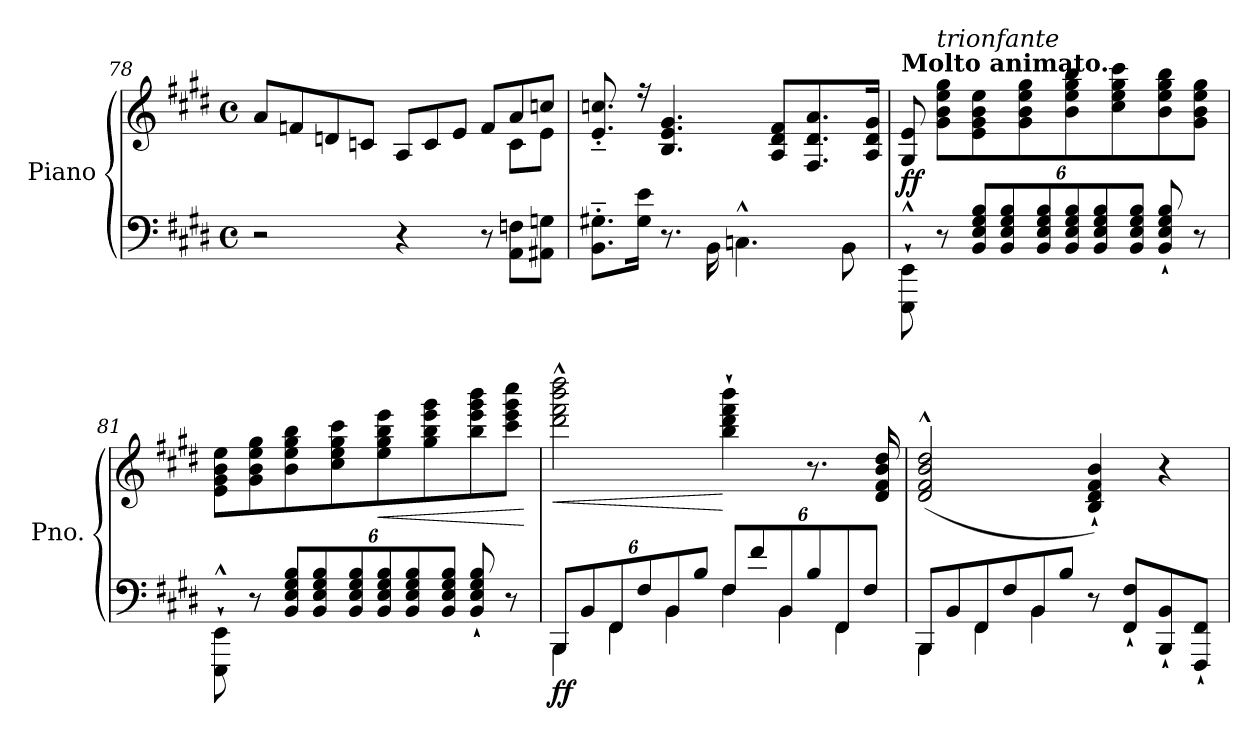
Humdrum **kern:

**kern	**kern	**dynam
*part1	*part1	*part1
*staff2	*staff1	*staff1/2
*I"Piano	*	*
*I'Pno.	*	*
*clefF4	*clefG2	*
*k[f#c#g#d#]	*k[f#c#g#d#]	*
*M4/4	*M4/4	*
*met(c)	*met(c)	*
=78	=78	=78
*	*^	*
2r	8a/L	2.ryy	.
.	8fn/	.	.
.	8dn/	.	.
.	8cn/J	.	.
*	*Xtuplet	*	*
4r	12A/L	.	.
.	12c/	.	.
.	12e/J	.	.
*Xtuplet	*	*	*
12r	12f/L	12ryy	.
12AA\ 12Fn\L	12a/	12c\L	.
12AA#X\ 12Gn\J	12ccn/J	12e\J	.
*	*v	*v	*
!!LO:LB:g=z
=79	=79	=79
8.BB\'~ 8.G#X\'~L	8.e/'~ 8.ccn/'~	.
16G#\ 16e\Jk	16rff	.
8.r	4.B/ 4.e/ 4.g#/	.
!	!	!LO:DY:b=2
16BB\	.	other-dynamics
4.Cn^^\	.	.
.	8A/ 8d#/ 8f#/L	.
.	8.F#/ 8.d#/ 8.a/	.
8BB\	.	.
.	16A/ 16d#/ 16g#/Jk	.
!!LO:LB:g=z
=80	=80	=80
!	!LO:TX:a:B:t=Molto animato.	!
!	!	!LO:DY:b
8EEE\`^^ 8EE\`^^	8G#/ 8e/	ff
!	!LO:TX:a:i:t=trionfante	!
8r	8g#\ 8b\ 8ee\ 8gg#\L	.
*tuplet	*	*
*Xbrackettup	*	*
12BB/ 12E/ 12G#/ 12B/L	8e\ 8g#\ 8b\ 8ee\	.
12BB/ 12E/ 12G#/ 12B/	.	.
.	8g#\ 8b\ 8ee\ 8gg#\	.
12BB/ 12E/ 12G#/ 12B/	.	.
12BB/ 12E/ 12G#/ 12B/	8b\ 8ee\ 8gg#\ 8bb\	.
12BB/ 12E/ 12G#/ 12B/	.	.
.	8cc#\ 8ee\ 8gg#\ 8ccc#\	.
12BB/ 12E/ 12G#/ 12B/J	.	.
8BB/` 8E/` 8G#/` 8B/`	8b\ 8ee\ 8gg#\ 8bb\	.
8r	8g#\ 8b\ 8ee\ 8gg#\J	.
=81	=81	=81
8EEE\`^^ 8EE\`^^	8e\ 8g#\ 8b\ 8ee\L	.
8r	8g#\ 8b\ 8ee\ 8gg#\	.
12BB/ 12E/ 12G#/ 12B/L	8b\ 8ee\ 8gg#\ 8bb\	.
12BB/ 12E/ 12G#/ 12B/	.	.
.	8cc#\ 8ee\ 8gg#\ 8ccc#\	.
12BB/ 12E/ 12G#/ 12B/	.	.
!	!	!LO:HP:b
12BB/ 12E/ 12G#/ 12B/	8ee\ 8gg#\ 8bb\ 8eee\	<
12BB/ 12E/ 12G#/ 12B/	.	.
.	8gg#\ 8bb\ 8eee\ 8ggg#\	.
12BB/ 12E/ 12G#/ 12B/J	.	.
8BB/` 8E/` 8G#/` 8B/`	8bb\ 8eee\ 8ggg#\ 8bbb\	.
8r	8ccc#\ 8eee\ 8ggg#\ 8cccc#\J	.
.	.	[
=82	=82	=82
*^	*	*
*	*Xtuplet	*	*
!	!	!	!LO:HP:b
!	!	!	!LO:DY:n=1:b=2
12BBB/L	6BBB\	2ddd#\^^ 2fff#\^^ 2bbb\^^ 2dddd#\^^	< ff
12BB/	.	.	.
12FF#/	6FF#\	.	.
12F#/	.	.	.
12BB/	6BB\	.	.
12B/J	.	.	.
*tuplet	*	*	*
12F#/L	6F#\	4bb\` 4ddd#\` 4fff#\` 4bbb\`	[
12f#/	.	.	.
12BB/	6BB\	.	.
12B/	.	8.r	.
12FF#/	6FF#\	.	.
12F#/J	.	.	.
.	.	16d#/ 16f#/ 16b/ 16dd#/	.
!!LO:LB:g=z
=83	=83	=83	=83
*	*Xtuplet	*	*
12BBB/L	6BBB\	(<2d#/^^ 2f#/^^ 2b/^^ 2dd#/^^	.
12BB/	.	.	.
12FF#/	6FF#\	.	.
12F#/	.	.	.
12BB/	6BB\	.	.
12B/J	.	.	.
8r	2ryy	4B/` 4d#/` 4f#/` 4b/`)	.
8FF#/` 8F#/`L	.	.	.
8BBB/` 8BB/`	.	4r	.
8FFF#/` 8FF#/`J	.	.	.
*v	*v	*	*
=	=	=
*-	*-	*-
